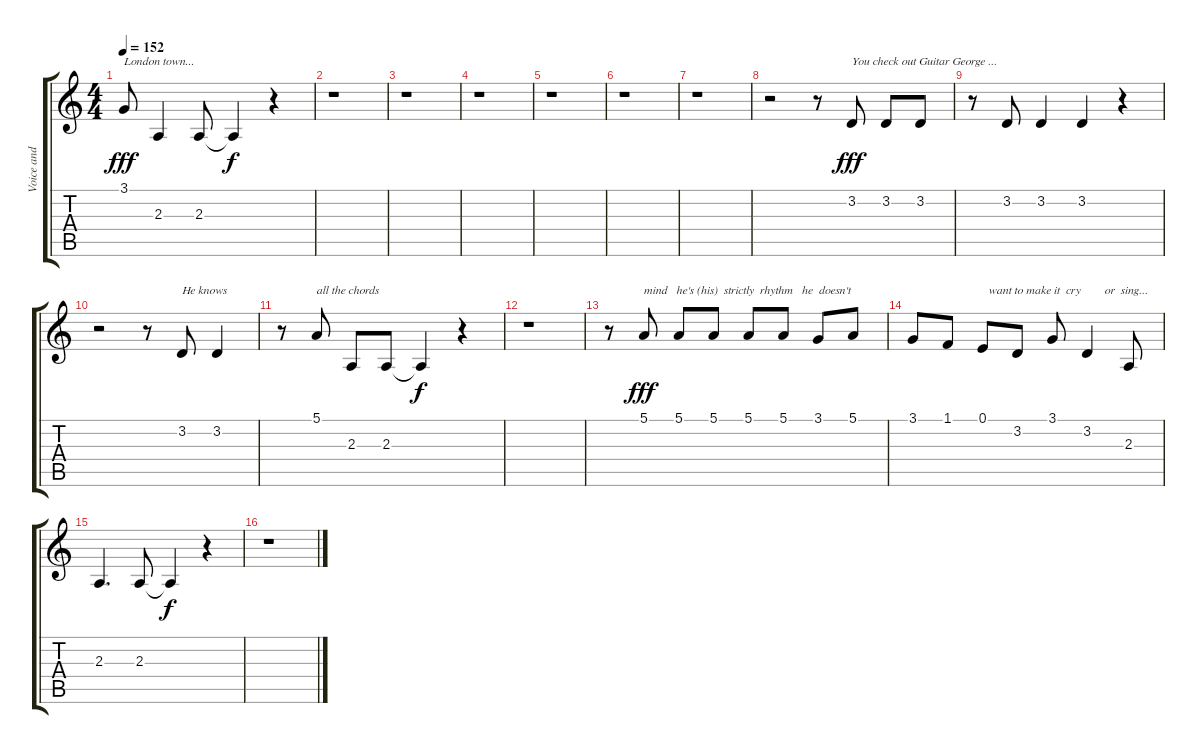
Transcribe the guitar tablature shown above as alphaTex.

\track ("Voice and Lyrics" "Voice and ") {instrument clarinet}
\staff {score tabs}
\tuning (E4 B3 G3 D3 A2 E2) {hide}
\ts (4 4)
\tempo 152
\clef g2
\ks c
3.1.8{txt "London town..." dy fff} 2.3.4 2.3.8 2.3{t}.4{dy f} r.4 |
r.1 |
r.1 |
r.1 |
r.1 |
r.1 |
r.1 |
r.2 r.8 3.2.8{txt "You check out Guitar George ..." dy fff} 3.2.8 3.2.8 |
r.8 3.2.8 3.2.4 3.2.4 r.4 |
r.2 r.8 3.2.8{txt "He knows"} 3.2.4 |
r.8 5.1.8{txt "all the chords"} 2.3.8 2.3.8 2.3{t}.4{dy f} r.4 |
r.1 |
r.8 5.1.8{txt "mind   he's (his)  strictly  rhythm   he  doesn't" dy fff} 5.1.8 5.1.8 5.1.8 5.1.8 3.1.8 5.1.8 |
3.1.8 1.1.8 0.1.8{txt "  want to make it  cry        or  sing..."} 3.2.8 3.1.8 3.2.4 2.3.8 |
2.3.4{d} 2.3.8 2.3{t}.4{dy f} r.4 |
r.1
